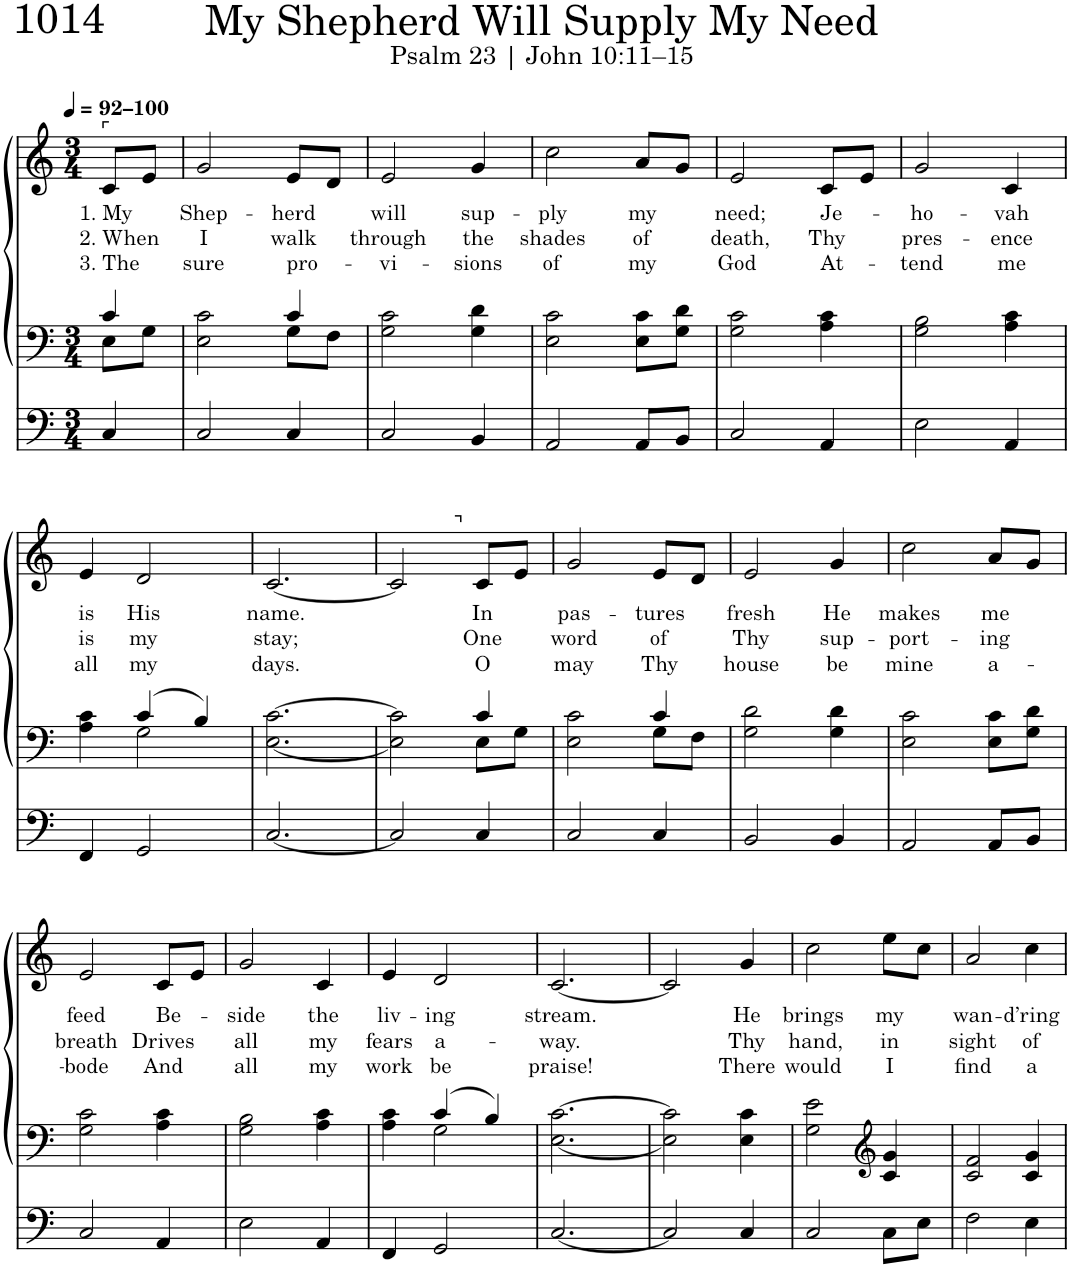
**kern	**kern	**kern	**text	**text	**text
*part1	*part1	*part1	*part1	*part1	*part1
*staff3	*staff2	*staff1	*staff1	*staff1	*staff1
*I"Organ	*	*	*	*	*
*I'Org.	*	*	*	*	*
*clefF4	*clefF4	*clefG2	*	*	*
*k[]	*k[]	*k[]	*	*	*
*M3/4	*M3/4	*M3/4	*	*	*
*MM92	*MM92	*MM92	*	*	*
=1	=1	=1	=1	=1	=1
*	*^	*	*	*	*
!	!	!	!LO:TX:a:t=⌜	!	!	!
!	!	!	!LO:TX:a:B:t=–100	!	!	!
!	!	!	!	!LO:LY:b	!LO:LY:b	!LO:LY:b
4C/	4c/	8E\L	8c/L	1. My	2. When	3. The
.	.	8G\J	8e/J	.	.	.
=2	=2	=2	=2	=2	=2	=2
!	!	!	!	!LO:LY:b	!LO:LY:b	!LO:LY:b
2C/	2E\ 2c\	2ryy	2g/	Shep-	I	sure
!	!	!	!	!LO:LY:b	!LO:LY:b	!LO:LY:b
4C/	4c/	8G\L	8e/L	-herd	walk	pro-
.	.	8F\J	8d/J	.	.	.
=3	=3	=3	=3	=3	=3	=3
!	!	!	!	!LO:LY:b	!LO:LY:b	!LO:LY:b
*	*v	*v	*	*	*	*
2C/	2G\ 2c\	2e/	will	through	-vi-
!	!	!	!LO:LY:b	!LO:LY:b	!LO:LY:b
4BB/	4G\ 4d\	4g/	sup-	the	-sions
=4	=4	=4	=4	=4	=4
!	!	!	!LO:LY:b	!LO:LY:b	!LO:LY:b
2AA/	2E\ 2c\	2cc\	-ply	shades	of
!	!	!	!LO:LY:b	!LO:LY:b	!LO:LY:b
8AA/L	8E\ 8c\L	8a/L	my	of	my
8BB/J	8G\ 8d\J	8g/J	.	.	.
=5	=5	=5	=5	=5	=5
!	!	!	!LO:LY:b	!LO:LY:b	!LO:LY:b
2C/	2G\ 2c\	2e/	need;	death,	God
!	!	!	!LO:LY:b	!LO:LY:b	!LO:LY:b
4AA/	4A\ 4c\	8c/L	Je-	Thy	At-
.	.	8e/J	.	.	.
=6	=6	=6	=6	=6	=6
!	!	!	!LO:LY:b	!LO:LY:b	!LO:LY:b
2E\	2G\ 2B\	2g/	-ho-	pres-	-tend
!	!	!	!LO:LY:b	!LO:LY:b	!LO:LY:b
4AA/	4A\ 4c\	4c/	-vah	-ence	me
!!LO:LB:g=z
=7	=7	=7	=7	=7	=7
*	*^	*	*	*	*
!	!	!	!	!LO:LY:b	!LO:LY:b	!LO:LY:b
4FF/	4A\ 4c\	4ryy	4e/	is	is	all
!	!	!	!	!LO:LY:b	!LO:LY:b	!LO:LY:b
2GG/	4c/	2G\	2d/	His	my	my
.	4B/	.	.	.	.	.
*	*v	*v	*	*	*	*
=8	=8	=8	=8	=8	=8
!	!	!	!LO:LY:b	!LO:LY:b	!LO:LY:b
[2.C/	[2.E\ [2.c\	[2.c/	name.	stay;	days.
=9	=9	=9	=9	=9	=9
*	*^	*^	*	*	*
2C/]	2E\] 2c\]	2ryy	2c/]	4.ryy	.	.	.
!	!	!	!	!LO:TX:a:t=⌝	!	!	!
.	.	.	.	4.ryy	.	.	.
!	!	!	!	!	!LO:LY:b	!LO:LY:b	!LO:LY:b
4C/	4c/	8E\L	8c/L	.	In	One	O
.	.	8G\J	8e/J	.	.	.	.
=10	=10	=10	=10	=10	=10	=10	=10
!	!	!	!	!	!LO:LY:b	!LO:LY:b	!LO:LY:b
*	*	*	*v	*v	*	*	*
2C/	2E\ 2c\	2ryy	2g/	pas-	word	may
!	!	!	!	!LO:LY:b	!LO:LY:b	!LO:LY:b
4C/	4c/	8G\L	8e/L	-tures	of	Thy
.	.	8F\J	8d/J	.	.	.
=11	=11	=11	=11	=11	=11	=11
!	!	!	!	!LO:LY:b	!LO:LY:b	!LO:LY:b
*	*v	*v	*	*	*	*
2BB/	2G\ 2d\	2e/	fresh	Thy	house
!	!	!	!LO:LY:b	!LO:LY:b	!LO:LY:b
4BB/	4G\ 4d\	4g/	He	sup-	be
=12	=12	=12	=12	=12	=12
!	!	!	!LO:LY:b	!LO:LY:b	!LO:LY:b
2AA/	2E\ 2c\	2cc\	makes	-port-	mine
!	!	!	!LO:LY:b	!LO:LY:b	!LO:LY:b
8AA/L	8E\ 8c\L	8a/L	me	-ing	a-
8BB/J	8G\ 8d\J	8g/J	.	.	.
!!LO:LB:g=z
=13	=13	=13	=13	=13	=13
!	!	!	!LO:LY:b	!LO:LY:b	!LO:LY:b
2C/	2G\ 2c\	2e/	feed	breath	-bode
!	!	!	!LO:LY:b	!LO:LY:b	!LO:LY:b
4AA/	4A\ 4c\	8c/L	Be-	Drives	And
.	.	8e/J	.	.	.
=14	=14	=14	=14	=14	=14
!	!	!	!LO:LY:b	!LO:LY:b	!LO:LY:b
2E\	2G\ 2B\	2g/	-side	all	all
!	!	!	!LO:LY:b	!LO:LY:b	!LO:LY:b
4AA/	4A\ 4c\	4c/	the	my	my
=15	=15	=15	=15	=15	=15
*	*^	*	*	*	*
!	!	!	!	!LO:LY:b	!LO:LY:b	!LO:LY:b
4FF/	4A\ 4c\	4ryy	4e/	liv-	fears	work
!	!	!	!	!LO:LY:b	!LO:LY:b	!LO:LY:b
2GG/	4c/	2G\	2d/	-ing	a-	be
.	4B/	.	.	.	.	.
*	*v	*v	*	*	*	*
=16	=16	=16	=16	=16	=16
!	!	!	!LO:LY:b	!LO:LY:b	!LO:LY:b
[2.C/	[2.E\ [2.c\	[2.c/	stream.	-way.	praise!
=17	=17	=17	=17	=17	=17
2C/]	2E\] 2c\]	2c/]	.	.	.
!	!	!	!LO:LY:b	!LO:LY:b	!LO:LY:b
4C/	4E\ 4c\	4g/	He	Thy	There
=18	=18	=18	=18	=18	=18
!	!	!	!LO:LY:b	!LO:LY:b	!LO:LY:b
2C/	2G\ 2e\	2cc\	brings	hand,	would
*	*clefG2	*	*	*	*
!	!	!	!LO:LY:b	!LO:LY:b	!LO:LY:b
8C\L	4c/ 4g/	8ee\L	my	in	I
8E\J	.	8cc\J	.	.	.
=19	=19	=19	=19	=19	=19
!	!	!	!LO:LY:b	!LO:LY:b	!LO:LY:b
2F\	2c/ 2f/	2a/	wan-	sight	find
!	!	!	!LO:LY:b	!LO:LY:b	!LO:LY:b
4E\	4c/ 4g/	4cc\	-d’ring	of	a
=	=	=	=	=	=
*-	*-	*-	*-	*-	*-
